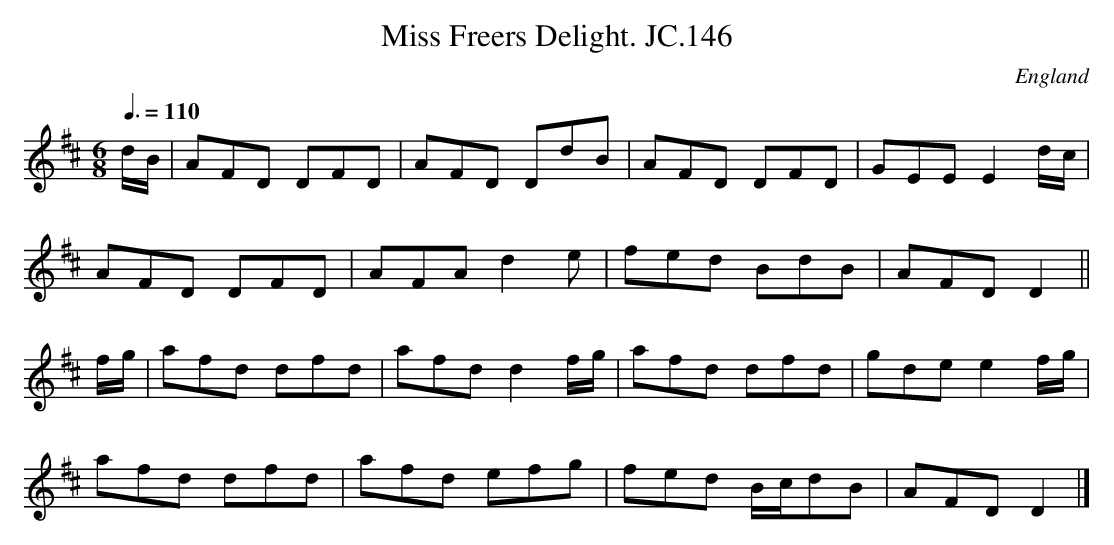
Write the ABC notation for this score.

X:1
T:Miss Freers Delight. JC.146
O:England
M:6/8
L:1/8
Q:3/8=110
K:D major
d/B/|\
AFD DFD|AFD DdB|AFD DFD|GEEE2d/c/|!
AFD DFD|AFAd2e|fed BdB|AFDD2||!
f/g/|afd dfd|afdd2f/g/|afd dfd|gde e2f/g/|!
afd dfd|afd efg|fed B/c/dB|AFDD2|]
